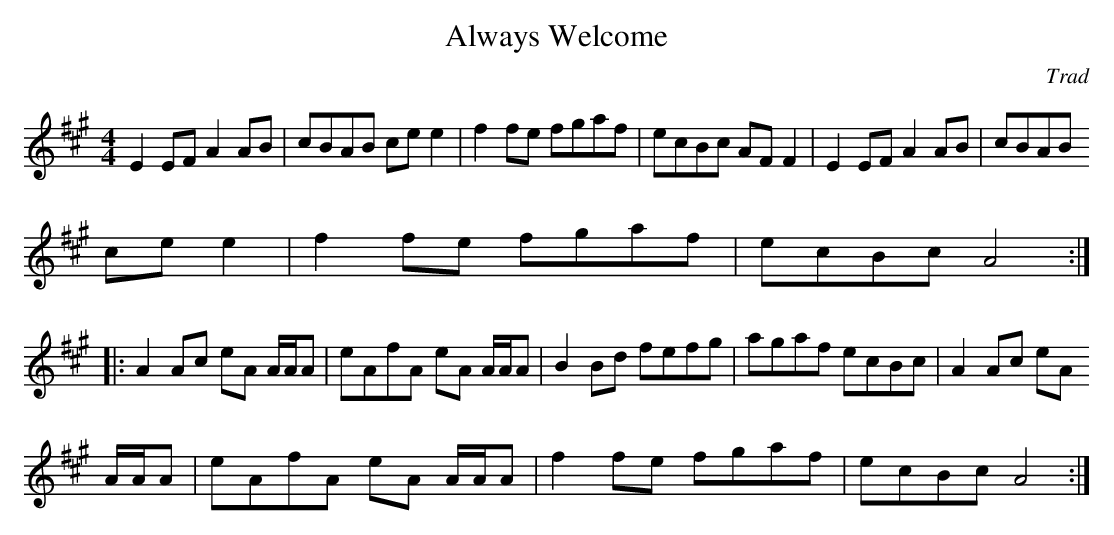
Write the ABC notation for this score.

X:1
T:Always Welcome
C:Trad
M:4/4
L:1/8
K:A
E2 EF A2 AB | cBAB ce e2 | f2 fe fgaf | ecBc AF F2 | E2 EF A2 AB | cBAB
 ce e2 | f2 fe fgaf | ecBc A4 :|
|:A2 Ac eA A/2A/2A | eAfA eA A/2A/2A | B2 Bd fefg | agaf ecBc | A2 Ac eA
 A/2A/2A | eAfA eA A/2A/2A | f2 fe fgaf | ecBc A4 :|
